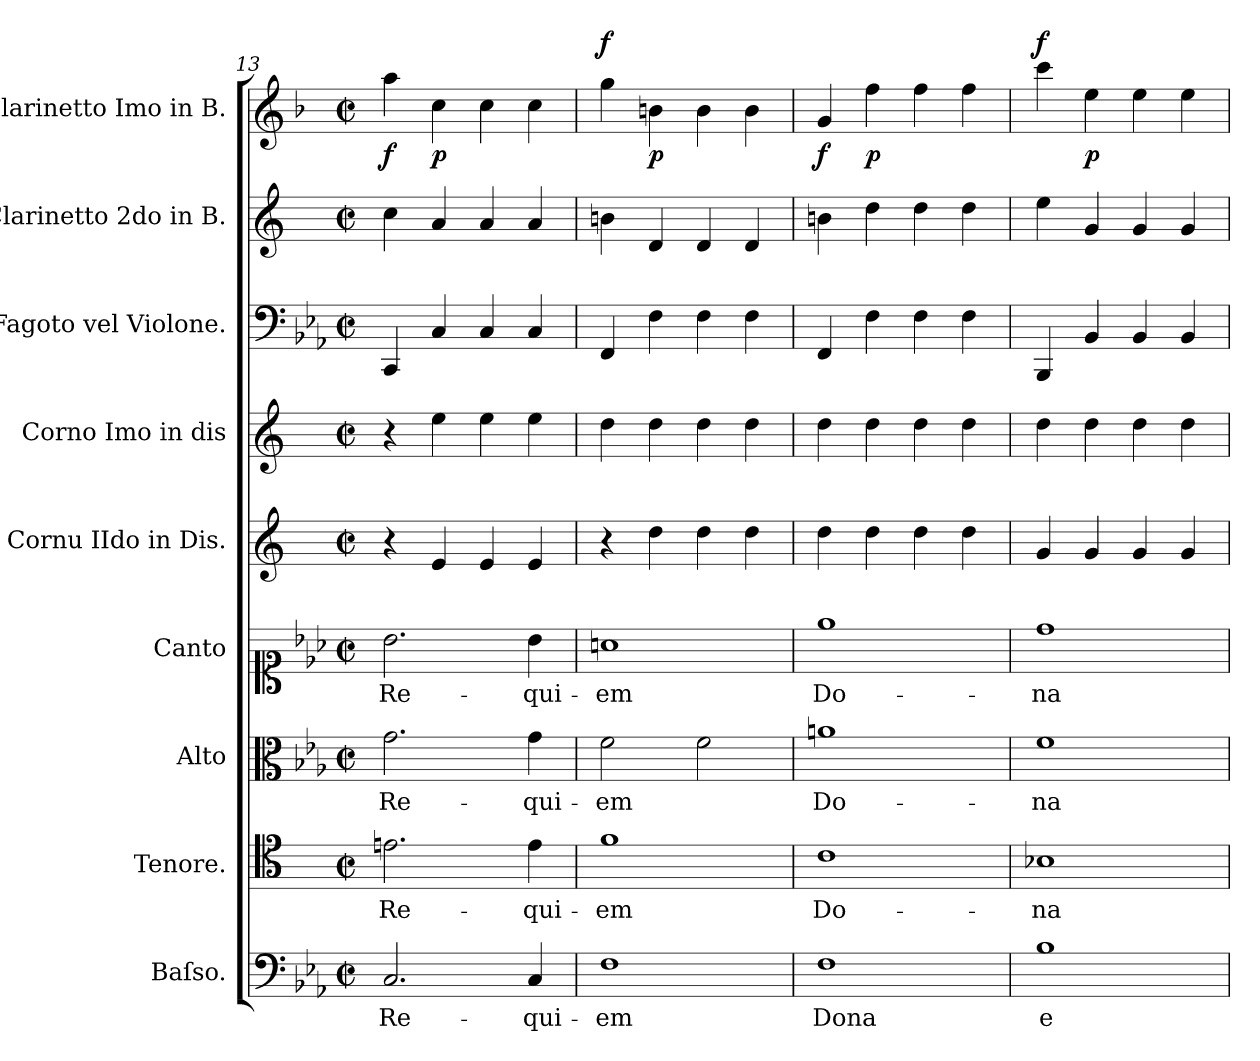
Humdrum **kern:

**kern	**text	**kern	**text	**kern	**text	**kern	**text	**kern	**kern	**kern	**kern	**kern	**dynam
*part9	*part9	*part8	*part8	*part7	*part7	*part6	*part6	*part5	*part4	*part3	*part2	*part1	*part1
*staff9	*staff9	*staff8	*staff8	*staff7	*staff7	*staff6	*staff6	*staff5	*staff4	*staff3	*staff2	*staff1	*staff1
*I"Baſso.	*	*I"Tenore.	*	*I"Alto	*	*I"Canto	*	*I"Cornu IIdo in Dis.	*I"Corno Imo in dis	*I"Fagoto vel Violone.	*I"Clarinetto 2do in B.	*I"Clarinetto Imo in B.	*
*I'B	*	*I'T	*	*I'A	*	*	*	*	*	*I'fag|vlne	*	*	*
*clefF4	*	*clefC4	*	*clefC3	*	*clefC1	*	*clefG2	*clefG2	*clefF4	*clefG2	*clefG2	*
*	*	*	*	*	*	*	*	*ITrd5c9	*ITrd5c9	*	*ITrd1c2	*ITrd1c2	*
*k[b-e-a-]	*	*	*	*k[b-e-a-]	*	*k[b-e-a-]	*	*k[b-e-a-]	*k[b-e-a-]	*k[b-e-a-]	*k[b-e-]	*k[b-e-a-]	*
*M2/2	*	*M2/2	*	*M2/2	*	*M2/2	*	*M2/2	*M2/2	*M2/2	*M2/2	*M2/2	*
*met(c|)	*	*met(c|)	*	*met(c|)	*	*met(c|)	*	*met(c|)	*met(c|)	*met(c|)	*met(c|)	*met(c|)	*
=13	=13	=13	=13	=13	=13	=13	=13	=13	=13	=13	=13	=13	=13
2.C/	Re-	2.en\	Re-	2.g\	Re-	2.b-\	Re-	4r	4r	4CC/	4b-\	4gg\	f
.	.	.	.	.	.	.	.	4G/	4g\	4C/	4g/	4b-\	p
.	.	.	.	.	.	.	.	4G/	4g\	4C/	4g/	4b-\	.
4C/	-qui-	4e\	-qui-	4g\	-qui-	4b-\	-qui-	4G/	4g\	4C/	4g/	4b-\	.
=14	=14	=14	=14	=14	=14	=14	=14	=14	=14	=14	=14	=14	=14
!	!	!	!	!	!	!	!	!	!	!	!	!	!LO:DY:a
1F	-em	1f	-em	2f\	-em	1an	-em	4r	4f\	4FF/	4an\	4ff\	f
.	.	.	.	.	.	.	.	4f\	4f\	4F\	4c/	4an\	p
.	.	.	.	2f\	.	.	.	4f\	4f\	4F\	4c/	4a\	.
.	.	.	.	.	.	.	.	4f\	4f\	4F\	4c/	4a\	.
=15	=15	=15	=15	=15	=15	=15	=15	=15	=15	=15	=15	=15	=15
1F	Dona	1c	Do-	1an	Do-	1ee-	Do-	4f\	4f\	4FF/	4an\	4f/	f
.	.	.	.	.	.	.	.	4f\	4f\	4F\	4cc\	4ee-\	p
.	.	.	.	.	.	.	.	4f\	4f\	4F\	4cc\	4ee-\	.
.	.	.	.	.	.	.	.	4f\	4f\	4F\	4cc\	4ee-\	.
=16	=16	=16	=16	=16	=16	=16	=16	=16	=16	=16	=16	=16	=16
!	!	!	!	!	!	!	!	!	!	!	!	!	!LO:DY:a
1B-	e-	1B-	-na	1f	-na	1dd	-na	4B-/	4f\	4BBB-/	4dd\	4bb-\	f
.	.	.	.	.	.	.	.	4B-/	4f\	4BB-/	4f/	4dd\	p
.	.	.	.	.	.	.	.	4B-/	4f\	4BB-/	4f/	4dd\	.
.	.	.	.	.	.	.	.	4B-/	4f\	4BB-/	4f/	4dd\	.
=	=	=	=	=	=	=	=	=	=	=	=	=	=
*-	*-	*-	*-	*-	*-	*-	*-	*-	*-	*-	*-	*-	*-
